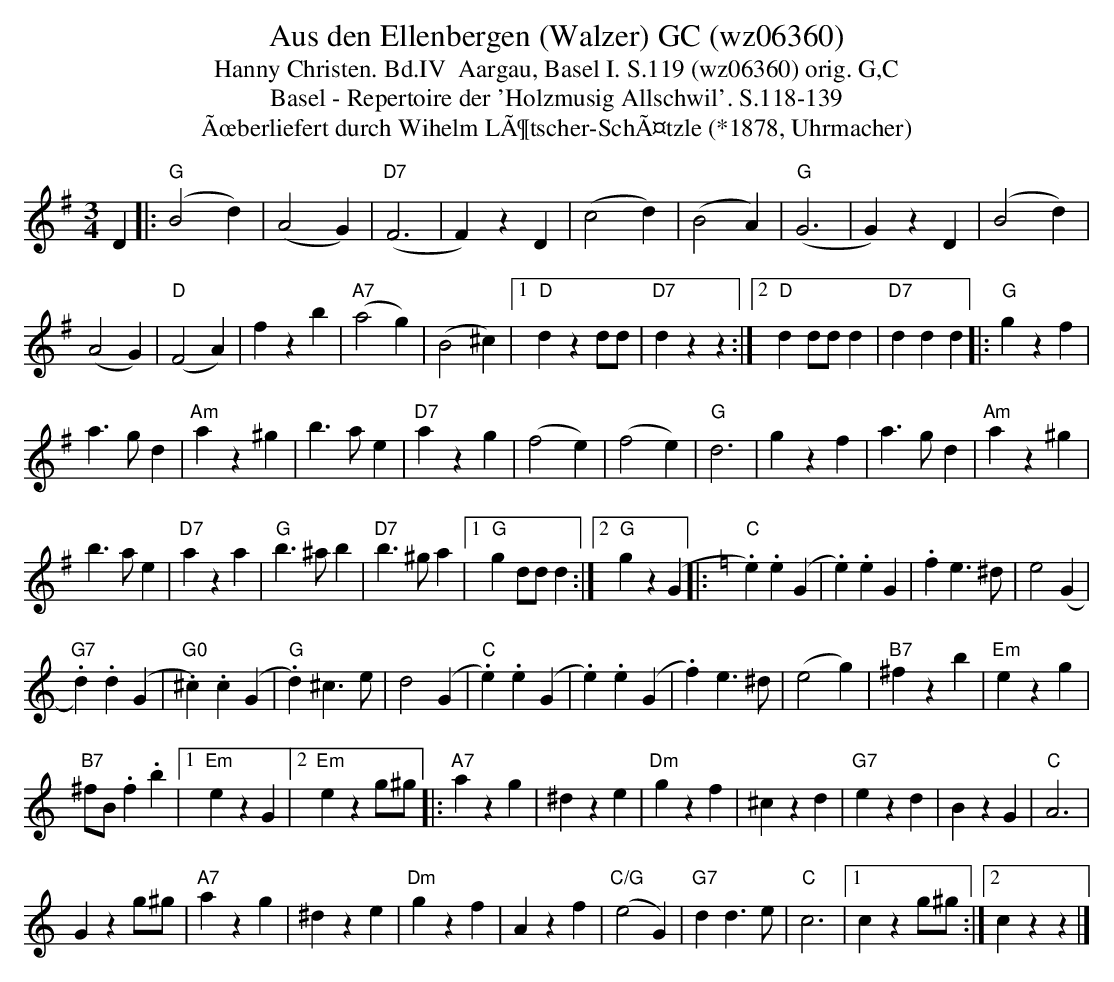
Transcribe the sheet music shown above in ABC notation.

X:1
T:Aus den Ellenbergen (Walzer) GC (wz06360)
T:Hanny Christen. Bd.IV  Aargau, Basel I. S.119 (wz06360) orig. G,C
T: Basel - Repertoire der 'Holzmusig Allschwil'. S.118-139
T:Ãœberliefert durch Wihelm LÃ¶tscher-SchÃ¤tzle (*1878, Uhrmacher)
M:3/4
L:1/4
K:G %%MIDI gchordon
D |: ("G"B2d) | (A2G) | ("D7"F3 | F)zD | (c2d) | (B2A) | ("G"G3 | G)zD | (B2d) |
(A2G) | ("D"F2A) | fzb | ("A7"a2g) | (B2^c) |1 "D"dzd/d/ | "D7"dzz :|2 "D"dd/d/d |  "D7"ddd |: "G"gzf |
a>gd | "Am"az^g | b>ae | "D7"azg | (f2e) | (f2e) | "G"d3 | gzf | a>gd | "Am"az^g |
b>ae | "D7"aza | "G"b>^ab | "D7"b>^ga |1 "G"gd/d/d :|2 "G"gz(G [K:C] |: "C".e).e(G | .e).eG | .fe>^d | e2(G |
"G7".d).d(G | "G0".^c).c(G | "G".d)^c>e | d2(G | "C".e).e(G |.e).e(G |  .f)e>^d | (e2g) | "B7"^fzb | "Em"ezg |
"B7"^f/B/.f.b |1 "Em"ezG |2 "Em"ezg/^g/ |: "A7"azg | ^dze | "Dm"gzf | ^czd | "G7"ezd | BzG | "C"A3 |
Gzg/^g/ | "A7"azg | ^dze | "Dm"gzf | Azf | ("C/G"e2G) | "G7"dd>e | "C"c3 |1 czg/^g/ :|2 czz |]
